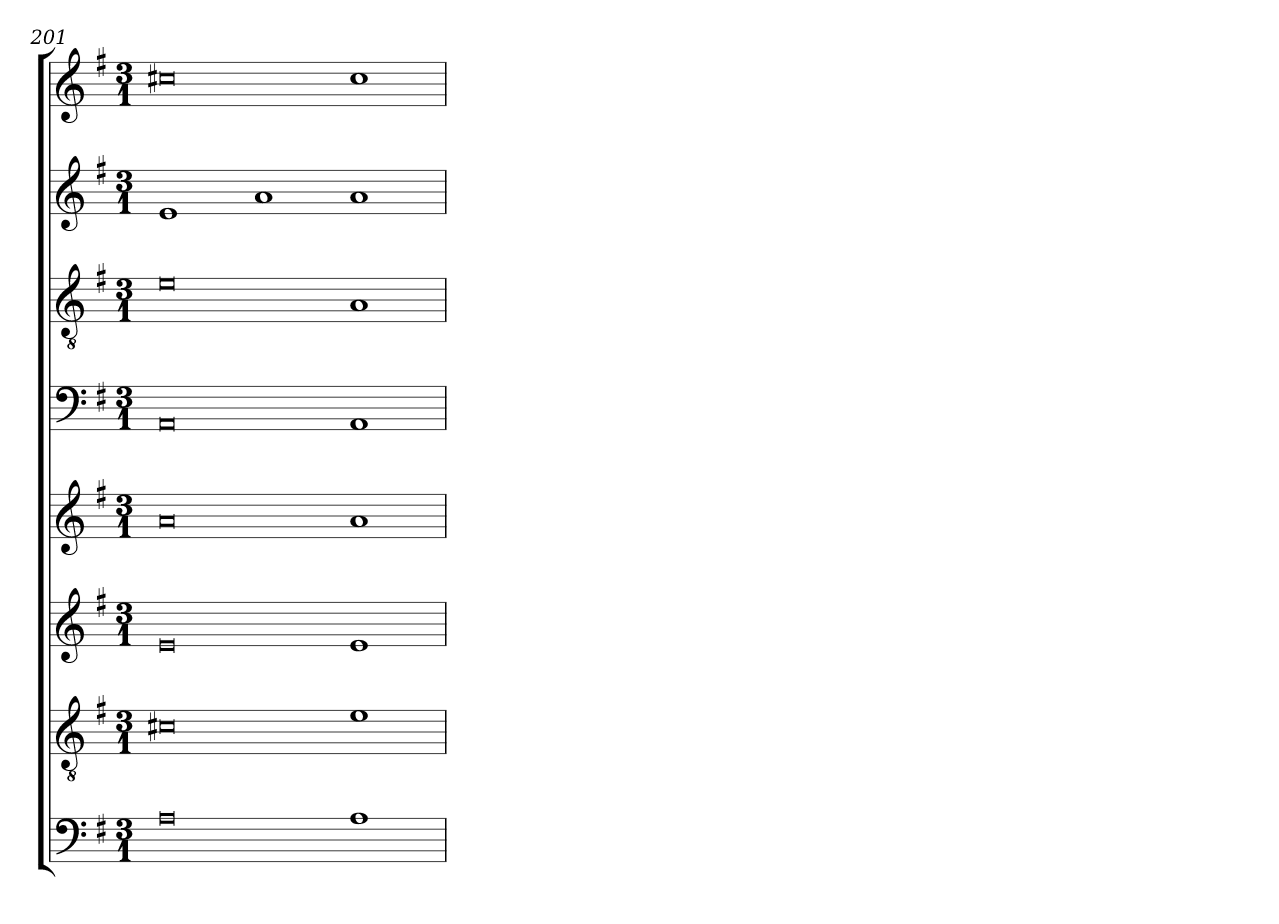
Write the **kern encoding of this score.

**kern	**kern	**kern	**kern	**kern	**kern	**kern	**kern
*part8	*part7	*part6	*part5	*part4	*part3	*part2	*part1
*staff8	*staff7	*staff6	*staff5	*staff4	*staff3	*staff2	*staff1
*clefF4	*clefGv2	*clefG2	*clefG2	*clefF4	*clefGv2	*clefG2	*clefG2
*k[f#]	*k[f#]	*k[f#]	*k[f#]	*k[f#]	*k[f#]	*k[f#]	*k[f#]
*G:	*G:	*G:	*G:	*G:	*G:	*G:	*G:
*M3/1	*M3/1	*M3/1	*M3/1	*M3/1	*M3/1	*M3/1	*M3/1
=201	=201	=201	=201	=201	=201	=201	=201
0A	0c#X	0e	0a	0AA	0e	1e	0cc#X
.	.	.	.	.	.	1a	.
1A	1e	1e	1a	1AA	1A	1a	1cc#
=	=	=	=	=	=	=	=
*-	*-	*-	*-	*-	*-	*-	*-
